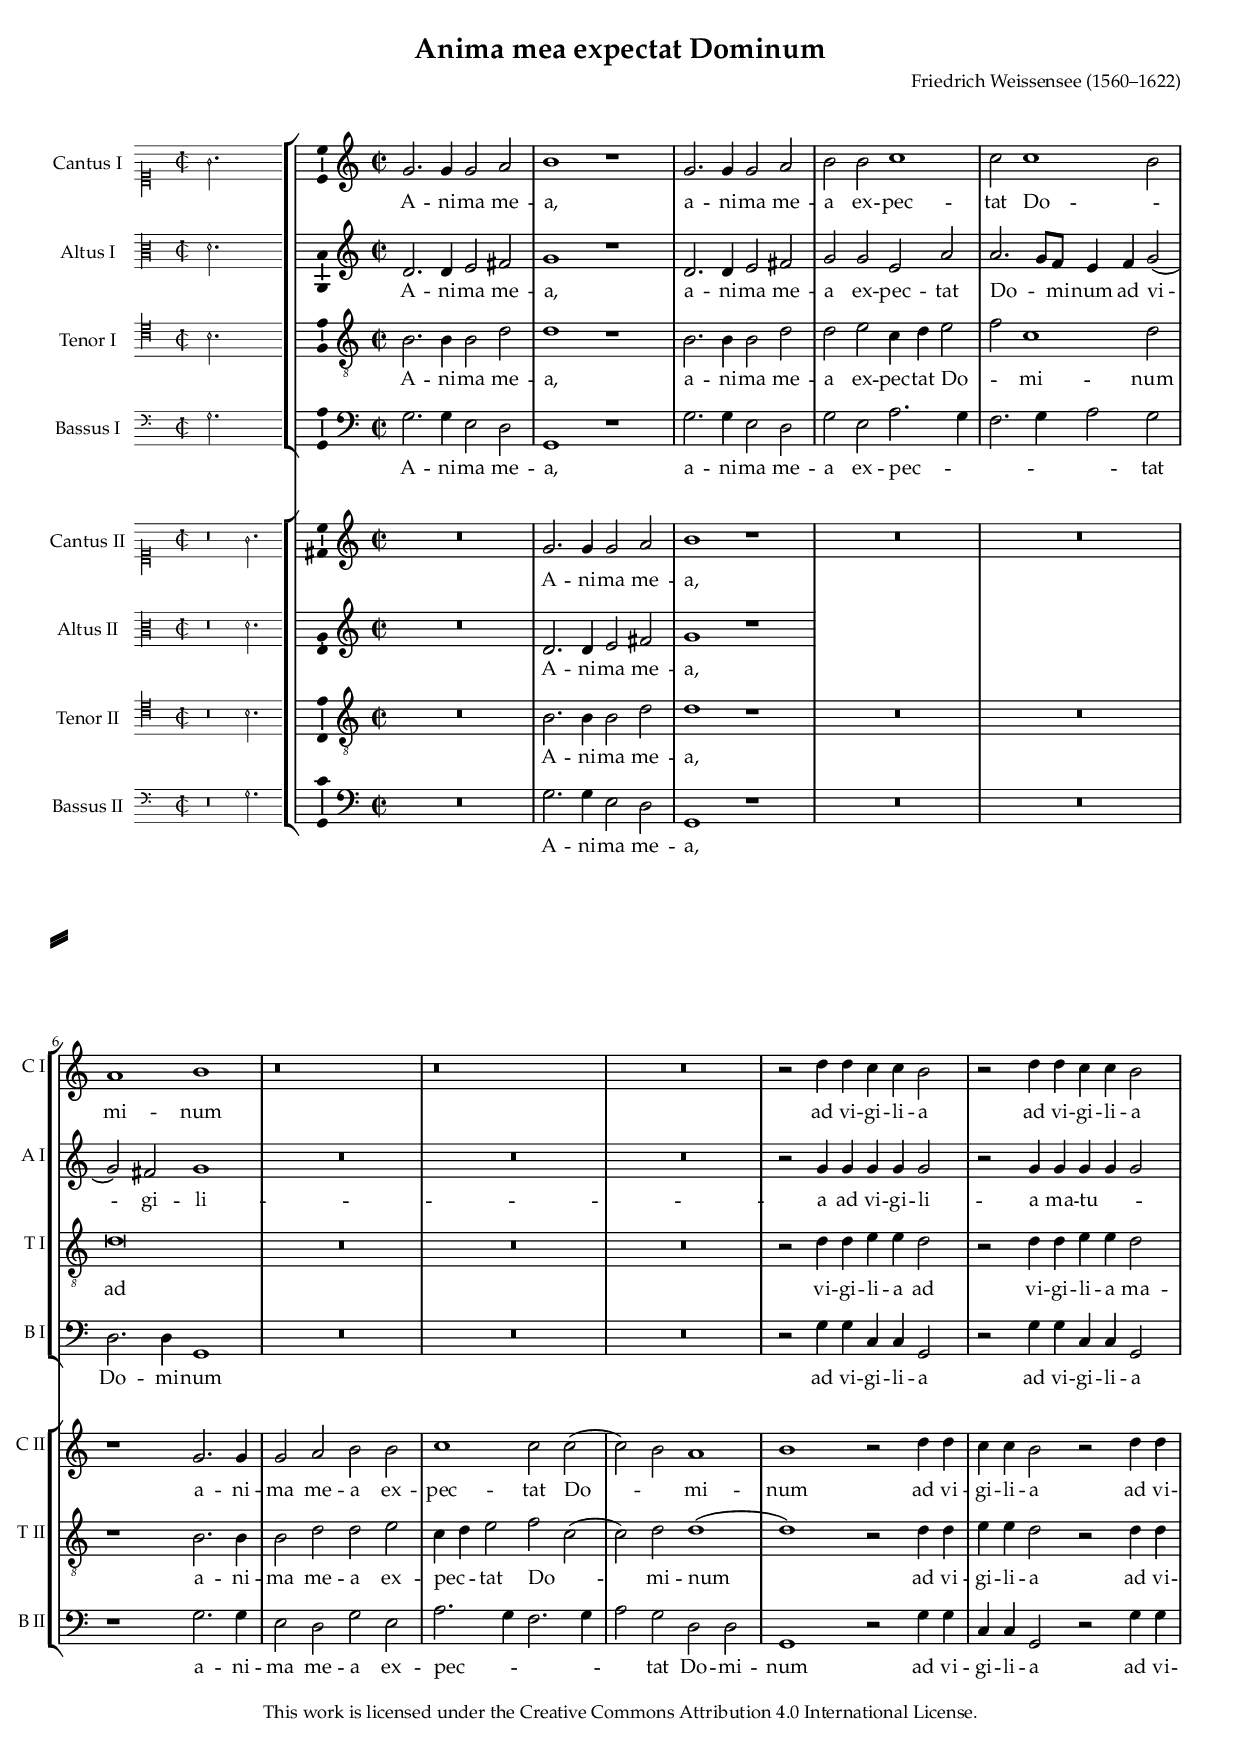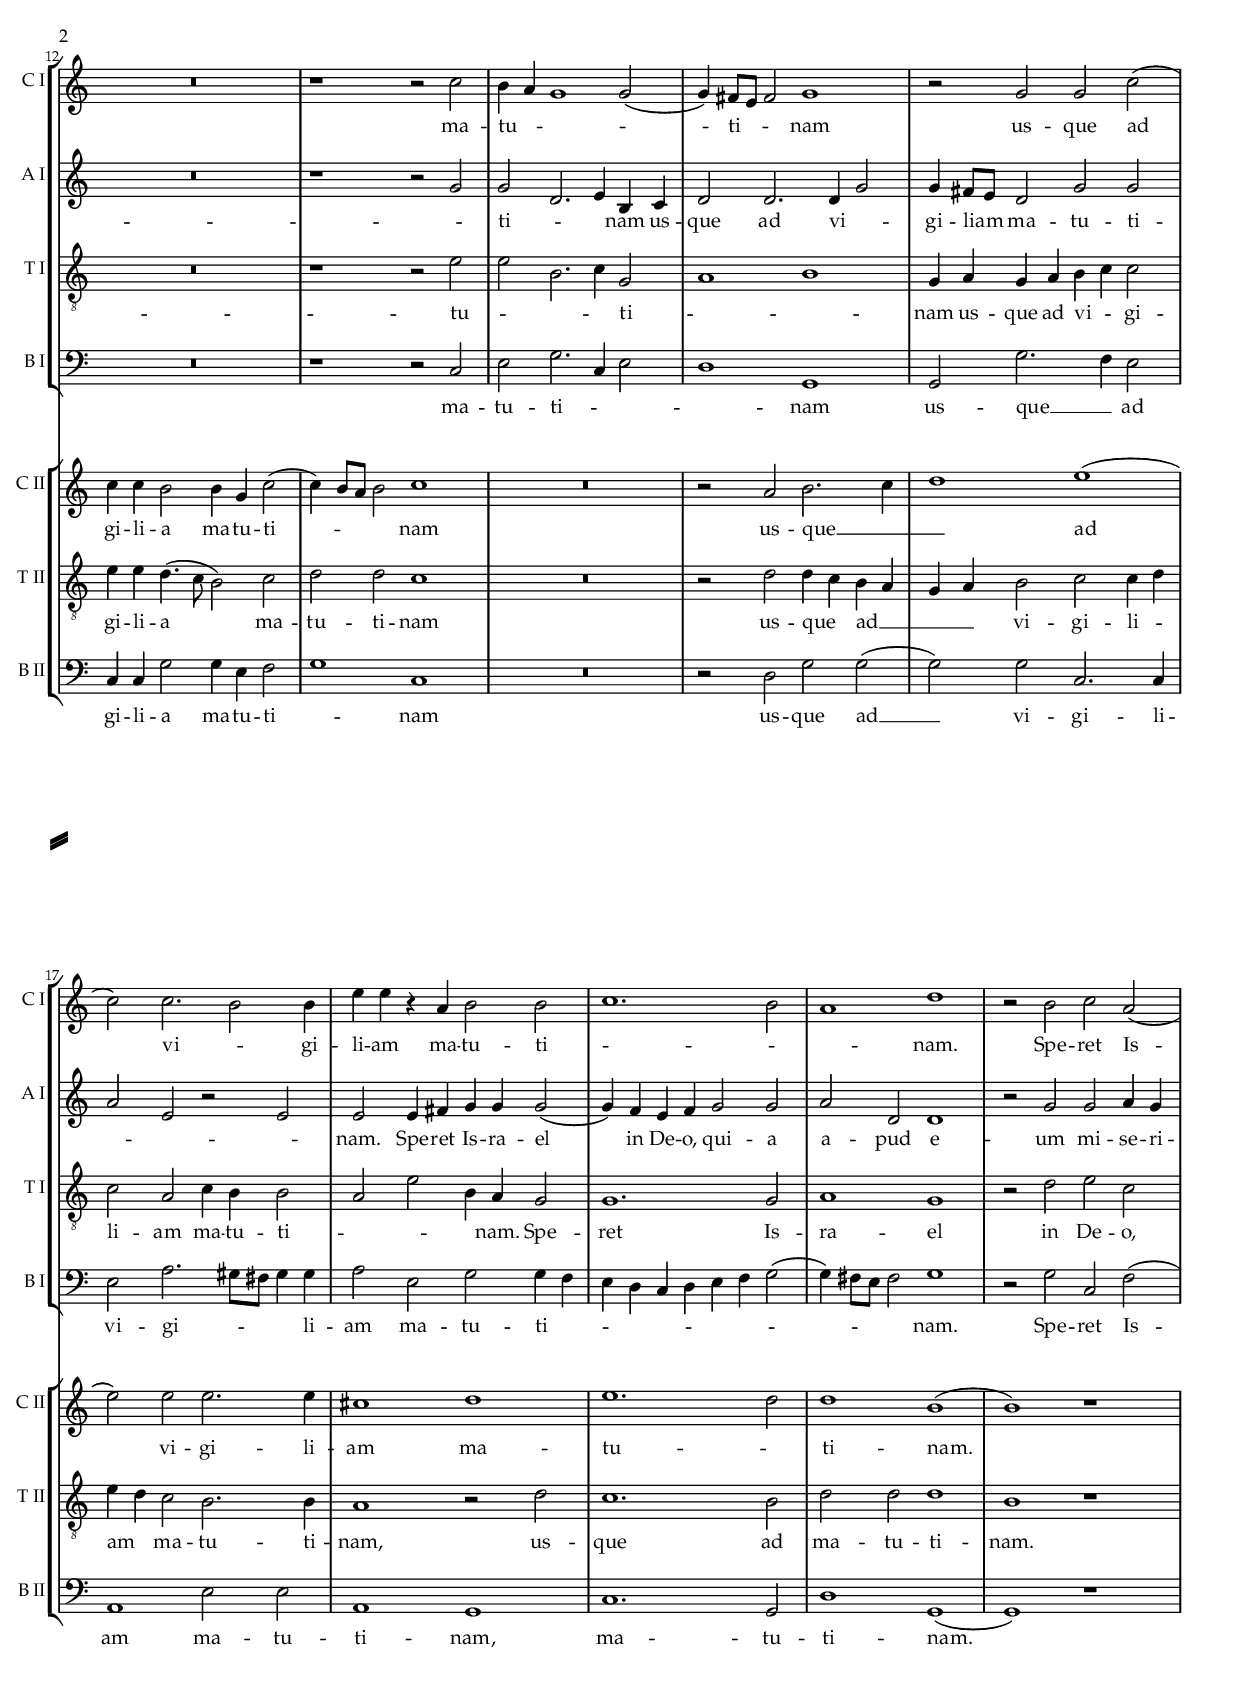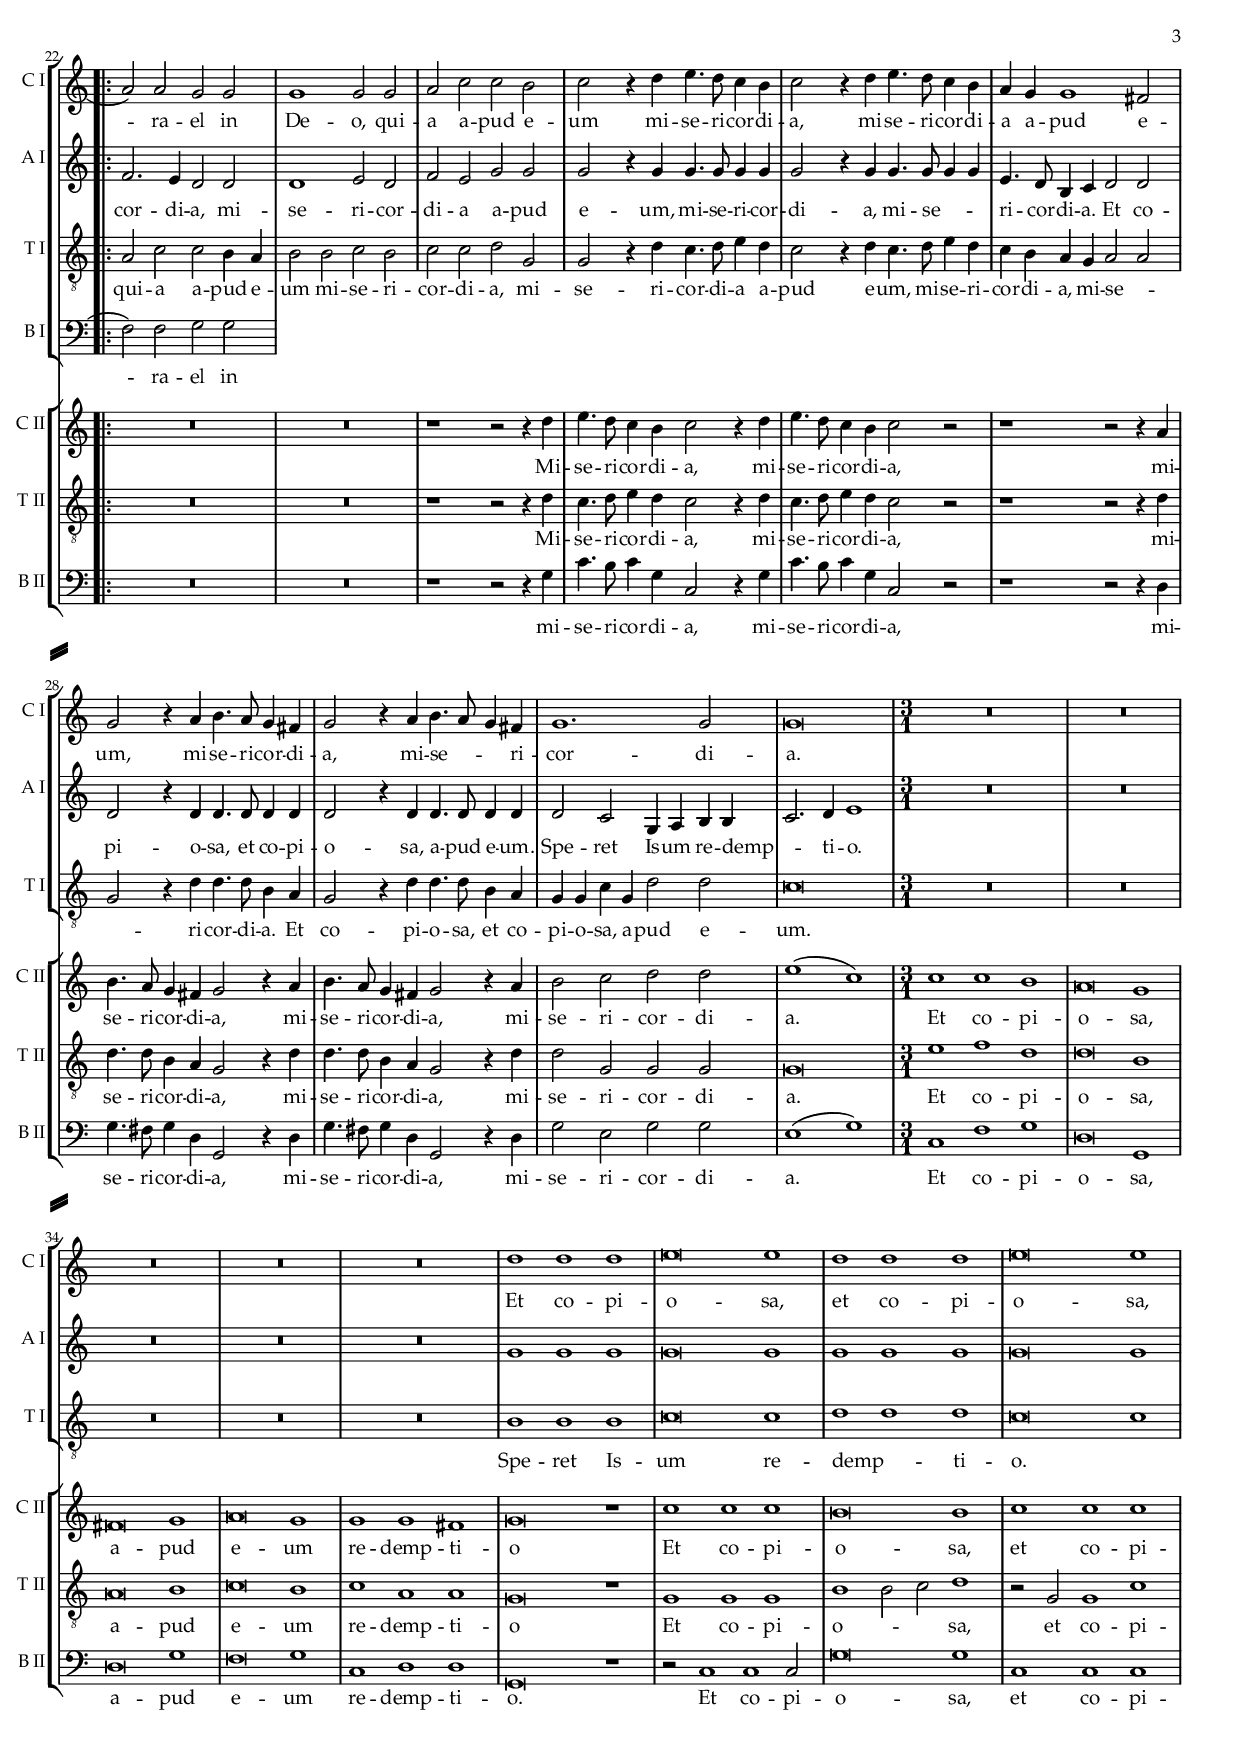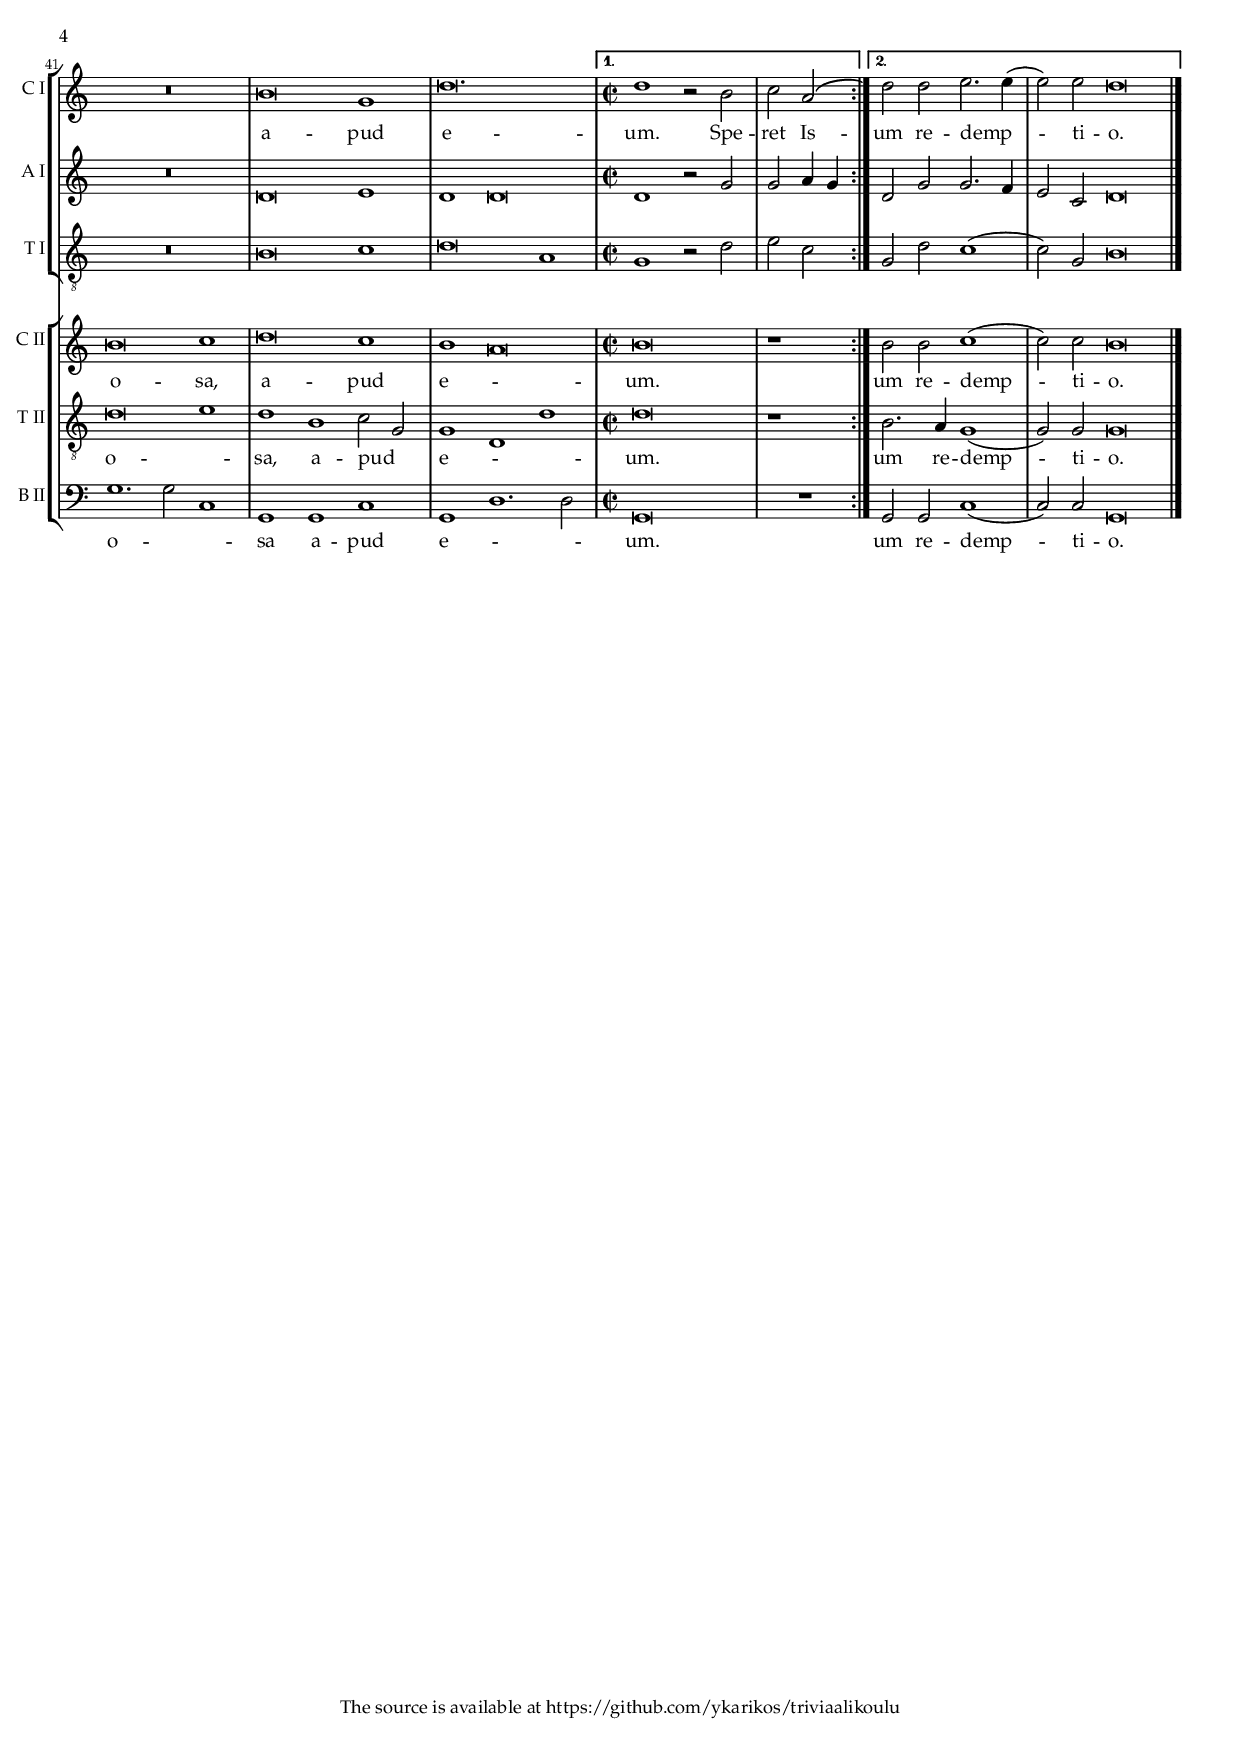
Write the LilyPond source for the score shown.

\version "2.19.49"
\include "suomi.ly"

#(set-global-staff-size 16)

global = {
%  \numericTimeSignature
  \time 2/2
	\set Timing.measureLength = #(ly:make-moment 4/2)
%  \autoBeamOff
  \key c \major
  \set Staff.midiInstrument = #"voice oohs"
}

stanzaOneLyricsChoirOne = \lyricmode {
    A -- ni -- ma me -- a,
    a -- ni -- ma me -- a ex -- pec -- tat Do -- _  mi -- num
    ad vi -- gi -- li -- a ad vi -- gi -- li -- a
    ma -- tu -- _ _ _ ti -- _ _ nam us -- que ad vi -- _ gi -- li -- am
    ma -- tu -- ti -- _ _ _ nam.
    Spe -- ret Is -- ra -- el in De -- o, qui -- a a -- pud e -- um
    mi -- se -- ri -- cor -- di -- a,
    mi -- se -- ri -- cor -- di -- a a -- pud e -- um,
    mi -- se -- ri -- cor -- di -- a,
    mi -- se -- _ _ ri -- cor -- di -- a.
    Et co -- pi -- o -- sa,
    et co -- pi -- o -- sa,
    a -- pud e -- um. Spe -- ret Is --
    um re -- demp -- _ ti -- o.
}

stanzaOneLyricsChoirOneBass = \lyricmode {
    A -- ni -- ma me -- a,
    a -- ni -- ma me -- a ex -- pec -- _ _ _ _ tat Do -- mi -- num
    ad vi -- gi -- li -- a ad vi -- gi -- li -- a
    ma -- tu -- ti -- _ _ _ nam us -- que __ _ ad vi -- gi -- _ _ _ li -- am
    ma -- tu -- ti -- _ _ _ _ _ _ _ _ _ _ _ nam.
    Spe -- ret Is -- ra -- el in De -- o, qui -- a a -- pud e -- um
    mi -- se -- ri -- cor -- di -- a,
    mi -- se -- ri -- cor -- di -- a a -- pud e -- um,
    mi -- se -- ri -- cor -- di -- a,
    mi -- se -- _ _ ri -- cor -- di -- a.
    Et co -- pi -- o -- sa,
    et co -- pi -- o -- sa,
    a -- pud e -- _ um. Spe -- ret Is --
    um re -- demp -- ti -- o.
}

stanzaOneLyricsChoirTwoSoprano = \lyricmode {
    A -- ni -- ma me -- a,
    a -- ni -- ma me -- a ex -- pec -- tat Do -- _  mi -- num
    ad vi -- gi -- li -- a ad vi -- gi -- li -- a
    ma -- tu -- ti -- _ _ _ nam us -- que __ _ _  ad vi -- gi -- li -- am
    ma -- tu -- _ ti -- nam.
    Mi -- se -- ri -- cor -- di -- a,
    mi -- se -- ri -- cor -- di -- a,
    mi -- se -- ri -- cor -- di -- a,
    mi -- se -- ri -- cor -- di -- a,
    mi -- se -- ri -- cor -- di -- a.
    Et co -- pi -- o -- sa,
    a -- pud e -- um re -- demp -- ti -- o
    Et co -- pi -- o -- sa,
    et co -- pi -- o -- sa,
    a -- pud e -- _ um.
    um re -- demp -- ti -- o.
}

stanzaOneLyricsChoirTwoTenore = \lyricmode {
    A -- ni -- ma me -- a,
    a -- ni -- ma me -- a ex -- pec -- _ tat Do -- _  mi -- num
    ad vi -- gi -- li -- a ad vi -- gi -- li -- a
    ma -- tu -- ti -- nam us -- que _  ad __ _ _ _
    vi -- gi -- li -- _ am _ ma -- tu -- ti -- nam,
    us -- que ad  ma -- tu -- ti -- nam.
    Mi -- se -- ri -- cor -- di -- a,
    mi -- se -- ri -- cor -- di -- a,
    mi -- se -- ri -- cor -- di -- a,
    mi -- se -- ri -- cor -- di -- a,
    mi -- se -- ri -- cor -- di -- a.
    Et co -- pi -- o -- sa,
    a -- pud e -- um re -- demp -- ti -- o
    Et co -- pi -- o -- _ _ sa,
    et co -- pi -- o -- _ sa,
    a -- pud _ e -- _ _ um.
    um re -- demp -- ti -- o.
}

stanzaOneLyricsChoirTwoBass = \lyricmode {
    A -- ni -- ma me -- a,
    a -- ni -- ma me -- a ex -- pec -- _ _ _ _ tat Do -- mi -- num
    ad vi -- gi -- li -- a ad vi -- gi -- li -- a
    ma -- tu -- ti -- _ nam us -- que ad __ vi -- gi -- li -- am
    ma -- tu -- ti -- nam, ma -- tu -- ti -- nam.
    mi -- se -- ri -- cor -- di -- a,
    mi -- se -- ri -- cor -- di -- a,
    mi -- se -- ri -- cor -- di -- a,
    mi -- se -- ri -- cor -- di -- a,
    mi -- se -- ri -- cor -- di -- a.
    Et co -- pi -- o -- sa,
    a -- pud e -- um re -- demp -- ti -- o.
    Et co -- pi -- o -- sa,
    et co -- pi -- o -- _ _ sa
    a -- pud e -- _ _ um.
    um re -- demp -- ti -- o.
}


% First choir

SopranoOneMusic = \relative c'' {
	\set Staff.instrumentName = #"Cantus I"
	\set Staff.shortInstrumentName = "C I"

	\incipit { \clef "mensural-c1" \key c \major \time 2/2 g'2. }

	g2. g4 g2 a | h1 r | g2. g4 g2 a | h h c1 |
	c2 c1 h2 | a1 h | r\breve | r\breve | R\breve |
	r2 d4 d c c h2 | r2 d4 d c c h2 | R\breve |
% 2
	r1 r2 c | h4 a g1 g2( | g4) fis8 e fis2 g1 | r2 g g c( |
	c2) c2. h2 h4 | e e r a, h2 h | c1. h2 |
	a1 d | r2 h c a( |
	\repeat volta 2 {
		a2) a g g | g1 g2 g |
% 3
		a c c h | c r4 d4 e4. d8 c4 h | c2 r4 d4 e4. d8 c4 h |
		a g g1 fis2 | g r4 a h4. a8 g4 fis | g2 r4 a h4. a8 g4 fis |
		g1. g2 | g\breve |
		\time 3/1
		\repeat unfold 5 R\breve. |
% 4
		d'1 d d | e\breve e1 | d d d | e\breve e1 | R\breve. |
		h\breve g1 | d'\breve. |
	}
	\alternative {
		{
			\time 2/2
			\set Timing.measureLength = #(ly:make-moment 4/2)
			d1 r2 h |
			\set Timing.measureLength = #(ly:make-moment 2/2)
			c
			\shape #'((0 . -0.2) (-1 . -0.7) (-2 . -1.2) (-3 . -0.8)) PhrasingSlur
			a\( <>\) |
		}
		{
			\set Timing.measureLength = #(ly:make-moment 4/2)
			d2 d e2. e4( |
			\set Timing.measureLength = #(ly:make-moment 6/2)
			e2) e d\breve \bar "|."
		}
	}
}

AltoOneMusic = \relative c' {
	\set Staff.instrumentName = #"Altus I"
	\set Staff.shortInstrumentName = "A I"

	\incipit { \clef "mensural-c3" \key c \major \time 2/2 d'2. }

	d2. d4 e2 fis | g1 r | d2. d4 e2 fis | g g e a |
	a2. g8 f e4 f g2( | g) fis g1 | R\breve | R\breve |
	R\breve | r2 g4 g g g g2 | r2 g4 g g g g2 | R\breve |
% 2
	r1 r2 g | g d2. e4 h c | d2 d2. d4 g2 | g4 fis8 e d2 g g |
	a e r e | e e4 fis g g g2( | g4) f e f g2  g |
	a d, d1 | r2 g g a4 g |
	\repeat volta 2 {
		f2. e4 d2 d | d1 e2 d |
% 3
		f e g g | g r4 g g4. g8 g4 g | g2 r4 g g4. g8 g4 g |
		e4. d8 h4 c d2 d | d r4 d d4. d8 d4 d | d2 r4 d d4. d8 d4 d |
		d2 c g4 a h h | c2. d4 e1 |
		\time 3/1
		\repeat unfold 5 R\breve. |
% 4
		g1 g g | g\breve g1 | g g g | g\breve g1 | R\breve. |
		d\breve e1 | d d\breve |
	}
	\alternative {
		{
			\time 2/2
			\set Timing.measureLength = #(ly:make-moment 4/2)
			d1 r2 g |
			\set Timing.measureLength = #(ly:make-moment 2/2)
			g a4 g |
		}
		{
			\set Timing.measureLength = #(ly:make-moment 4/2)
			d2 g g2. f4
			\set Timing.measureLength = #(ly:make-moment 6/2)
			e2 c d\breve \bar "|."
		}
	}
}

TenoreOneMusic = \relative c' {
	\set Staff.instrumentName = #"Tenor I"
	\set Staff.shortInstrumentName = "T I"

	\incipit { \clef "mensural-c4" \key c \major \time 2/2 h2. }

	\clef "treble_8"
	h2. h4 h2 d | d1 r | h2. h4 h2 d | d e c4 d e2 |
	f c1 d2 | d\breve | R\breve | R\breve | R\breve |
	r2 d4 d e e d2 | r2 d4 d e e d2 | R\breve |
% 2
	r1 r2 e2 | e h2. c4 g2 | a1 h | g4 a g a h c c2 |
	c a c4 h h2 | a e' h4 a g2 | g1. g2 | a1 g | r2 d' e c |
	\repeat volta 2 {
		a c c h4 a | h2 h c h |
% 3
		c c d g, | g r4 d' c4. d8 e4 d | c2 r4 d c4. d8 e4 d |
		c4 h a g a2 a | g r4 d' d4. d8 h4 a | g2 r4 d' d4. d8 h4 a |
		g g c g d'2 d | c\breve |
		\time 3/1
		\repeat unfold 5 R\breve. |
% 4
		h1 h h | c\breve c1 | d d d | c\breve c1 | R\breve. |
		h\breve c1 | d\breve a1 |
	}
	\alternative {
		{
			\time 2/2
			\set Timing.measureLength = #(ly:make-moment 4/2)
			g1 r2 d'2 |
			\set Timing.measureLength = #(ly:make-moment 2/2)
			e c |
		}
		{
			\set Timing.measureLength = #(ly:make-moment 4/2)
			g2 d' c1( |
			\set Timing.measureLength = #(ly:make-moment 6/2)
			c2) g h\breve \bar "|."
		}
	}
}

BassOneMusic = \relative c' {
	\set Staff.instrumentName = #"Bassus I"
	\set Staff.shortInstrumentName = "B I"

	\incipit { \clef "mensural-f" \key c \major \time 2/2 g2. }

	\clef bass
	g2. g4 e2 d | g,1 r | g'2. g4 e2 d | g e a2. g4 |
	f2. g4 a2 g | d2. d4 g,1 | \repeat unfold 3 R\breve |
	r2 g'4 g c, c g2 | r g'4 g c, c g2 | R\breve
% 2
	r1 r2 c | e g2. c,4 e2 | d1 g, | g2 g'2. f4 e2 |
	e a2. gis8 fis gis4 gis | a2 e g g4 f | e d c d e f g2( |
	g4) fis8 e fis2 g1 | r2 g c, f( | f) f g g |
}


% Second choir

SopranoTwoMusic = \relative c'' {
	\set Staff.instrumentName = #"Cantus II"
	\set Staff.shortInstrumentName = "C II"

	\incipit {
		\clef "mensural-c1" \key c \major \time 2/2
		r\breve g'2.
	}

	R\breve | g2. g4 g2 a | h1 r | R\breve |
	R\breve | r1 g2. g4 | g2 a  h h | c1 c2 c( |c ) h2 a1 |
	h r2 d4 d | c c h2 r2 d4 d | c c h2 h4 g c2( |
% 2
	c4) h8 a h2 c1 | R\breve | r2 a h2. c4 | d1 e( |
	e2) e e2. e4 | cis1 d | e1. d2 |
	d1 h( | h) r |
	\repeat volta 2 {
		R\breve | R\breve |
% 3
		r1 r2 r4 d | e4. d8 c4 h c2 r4 d | e4. d8 c4 h c2 r2 |
		r1 r2 r4 a | h4. a8 g4 fis g2 r4 a | h4. a8 g4 fis g2 r4 a |
		h2 c d d | e1( c) |
		\time 3/1
		c1 c h | a\breve g1 | fis\breve g1 | a\breve g1 |
% 4
		g g fis | g\breve r1 | c c c | h\breve h1 | c c c | h\breve c1 |
		d\breve c1 | h a\breve |
	}
	\alternative {
		{
			\time 2/2
			\set Timing.measureLength = #(ly:make-moment 4/2)
			h\breve |
			\set Timing.measureLength = #(ly:make-moment 2/2)
			r1 |
		}
		{
			\set Timing.measureLength = #(ly:make-moment 4/2)
			h2 h c1( |
			\set Timing.measureLength = #(ly:make-moment 6/2)
			c2) c h\breve \bar "|."
		}
	}
}

AltoTwoMusic = \relative c' {
	\set Staff.instrumentName = #"Altus II"
	\set Staff.shortInstrumentName = "A II"

	\incipit {
		\clef "mensural-c3" \key c \major \time 2/2
		r\breve d'2.
	}

	R\breve | d2. d4 e2 fis | g1 r |

}

TenoreTwoMusic = \relative c' {
	\set Staff.instrumentName = #"Tenor II"
	\set Staff.shortInstrumentName = "T II"

	\incipit {
		\clef "mensural-c4" \key c \major \time 2/2
		r\breve h2.
	}

	\clef "treble_8"
	R\breve | h2. h4 h2 d | d1 r | R\breve |
	R\breve | r1 h2. h4 | h2 d d e | c4 d e2 f c( |
	c) d d1( | d) r2 d4 d | e e d2 r2 d4 d | e e d4.( c8 h2) c |
% 2
	d d c1 | R\breve r2 d d4 c h a | g a h2 c c4 d |
	e d c2 h2. h4 | a1 r2 d | c1. h2 | d d d1 | h r |
	\repeat volta 2 {
		R\breve | R\breve |
% 3
		r1 r2 r4 d | c4. d8 e4 d c2 r4 d | c4. d8 e4 d c2 r2 |
		r1 r2 r4 d | d4. d8 h4 a g2 r4 d' | d4. d8 h4 a g2 r4 d' |
		d2 g, g g | g\breve |
		\time 3/1
		e'1 f d | d\breve h1 | a\breve h1 | c\breve h1 |
% 4
		c a a | g\breve r1 | g g g | h h2 c d1 | r2 g,2 g1 c |
		d\breve e1 | d h c2 g | g1 d d' |
		}
		\alternative {
			{
				\time 2/2
				\set Timing.measureLength = #(ly:make-moment 4/2)
				d\breve |
				\set Timing.measureLength = #(ly:make-moment 2/2)
				r1 |
			}
			{
				\set Timing.measureLength = #(ly:make-moment 4/2)
				h2. a4 g1(
				\set Timing.measureLength = #(ly:make-moment 6/2)
				g2) g g\breve \bar "|."
			}
	}
}


BassTwoMusic = \relative c' {
	\set Staff.instrumentName = #"Bassus II"
	\set Staff.shortInstrumentName = "B II"

	\incipit {
		\clef "mensural-f" \key c \major \time 2/2
		r\breve g2.
	}

	\clef bass
	R\breve | g2. g4 e2 d | g,1 r | R\breve |
	R\breve | r1 g'2. g4 | e2 d g e | a2. g4 f2. g4 |
	a2 g d d | g,1 r2 g'4 g | c, c g2 r g'4 g |
	c, c g'2 g4 e f2 |
% 2
	g1 c, | R\breve | r2 d g g( | g) g c,2. c4 |
	a1 e'2 e | a,1 g | c1. g2 | d'1 g,( | g) r1 |
	\repeat volta 2 {
		R\breve | R\breve |
		r1 r2 r4 g' | c4. h8 c4 g c,2 r4 g' |
		c4. h8 c4 g c,2 r | r1 r2 r4 d4 | g4. fis8 g4 d g,2 r4 d'4 |
		g4. fis8 g4 d g,2 r4 d' | g2 e g g | e1( g) |
		\time 3/1
		c,1 f g | d\breve g,1 | d'\breve g1 | f\breve g1 |
% 4
		c,1 d d | g,\breve r1 | r2 c1 c c2 | g'\breve  g1 |
		c, c c | g'1. g2 c,1 | g g c | g d'1. d2 |
	}
	\alternative {
		{
			\time 2/2
			\set Timing.measureLength = #(ly:make-moment 4/2)
			g,\breve |
			\set Timing.measureLength = #(ly:make-moment 2/2)
			R1
		}
		{
		  \set Timing.measureLength = #(ly:make-moment 4/2)
			g2 g c1( |
			\set Timing.measureLength = #(ly:make-moment 6/2)
			c2) c g\breve \bar "|."
		}
	}
}


#(set-global-staff-size 16)

\header {
  title = "Anima mea expectat Dominum"
%  subtitle = ""
  composer = "Friedrich Weissensee (1560–1622)"
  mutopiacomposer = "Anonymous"
%  instrument = "Voice (SATB)"
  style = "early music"
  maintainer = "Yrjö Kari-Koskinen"
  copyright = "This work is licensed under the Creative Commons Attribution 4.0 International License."
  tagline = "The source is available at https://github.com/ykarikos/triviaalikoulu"
}

\paper {
	system-separator-markup = \slashSeparator
    #(define fonts
        (make-pango-font-tree "Palatino"
                              "Nimbus Sans"
                              "Luxi Mono"
                              (/ staff-height pt 20)))
}



\score {
<<
  \new StaffGroup = choirOneStaff <<
    \new Staff <<
      \new Voice = "Soprano" {
		\global
        \SopranoOneMusic
      }
     \new Lyrics \lyricsto "Soprano" {
       \stanzaOneLyricsChoirOne
     }
    >>
    \new Staff <<
      \new Voice = "Alto" {
        \global
        \AltoOneMusic
      }
     \new Lyrics \lyricsto "Alto" {
       \stanzaOneLyricsChoirOne
     }
    >>
    \new Staff <<
      \new Voice = "Tenore" {
        \global
        \TenoreOneMusic
      }
      \new Lyrics \lyricsto "Tenore" {
       \stanzaOneLyricsChoirOne
      }
    >>
    \new Staff <<
      \new Voice = "Bass" {
        \global
        \BassOneMusic
      }
      \new Lyrics \lyricsto "Bass" {
       \stanzaOneLyricsChoirOneBass
      }
    >>
  >>

  \new StaffGroup = choirTwoStaff <<
    \new Staff <<
      \new Voice = "SopranoTwo" {
		\global
        \SopranoTwoMusic
      }
     \new Lyrics \lyricsto "SopranoTwo" {
       \stanzaOneLyricsChoirTwoSoprano
     }
    >>
    \new Staff <<
      \new Voice = "AltoTwo" {
        \global
        \AltoTwoMusic
      }
     \new Lyrics \lyricsto "AltoTwo" {
       \stanzaOneLyricsChoirOne
     }
    >>
    \new Staff <<
      \new Voice = "TenoreTwo" {
        \global
        \TenoreTwoMusic
      }
      \new Lyrics \lyricsto "TenoreTwo" {
       \stanzaOneLyricsChoirTwoTenore
      }
    >>
    \new Staff <<
      \new Voice = "BassTwo" {
        \global
        \BassTwoMusic
      }
      \new Lyrics \lyricsto "BassTwo" {
       \stanzaOneLyricsChoirTwoBass
      }
    >>
  >>
>>

  \layout {
    \context {
      \Staff
      \consists "Ambitus_engraver"
    }
    indent = 4\cm
    incipit-width = 2.5\cm
    \context {
     \Score
     \override VerticalAxisGroup.remove-first = ##t
    }
  }
}
